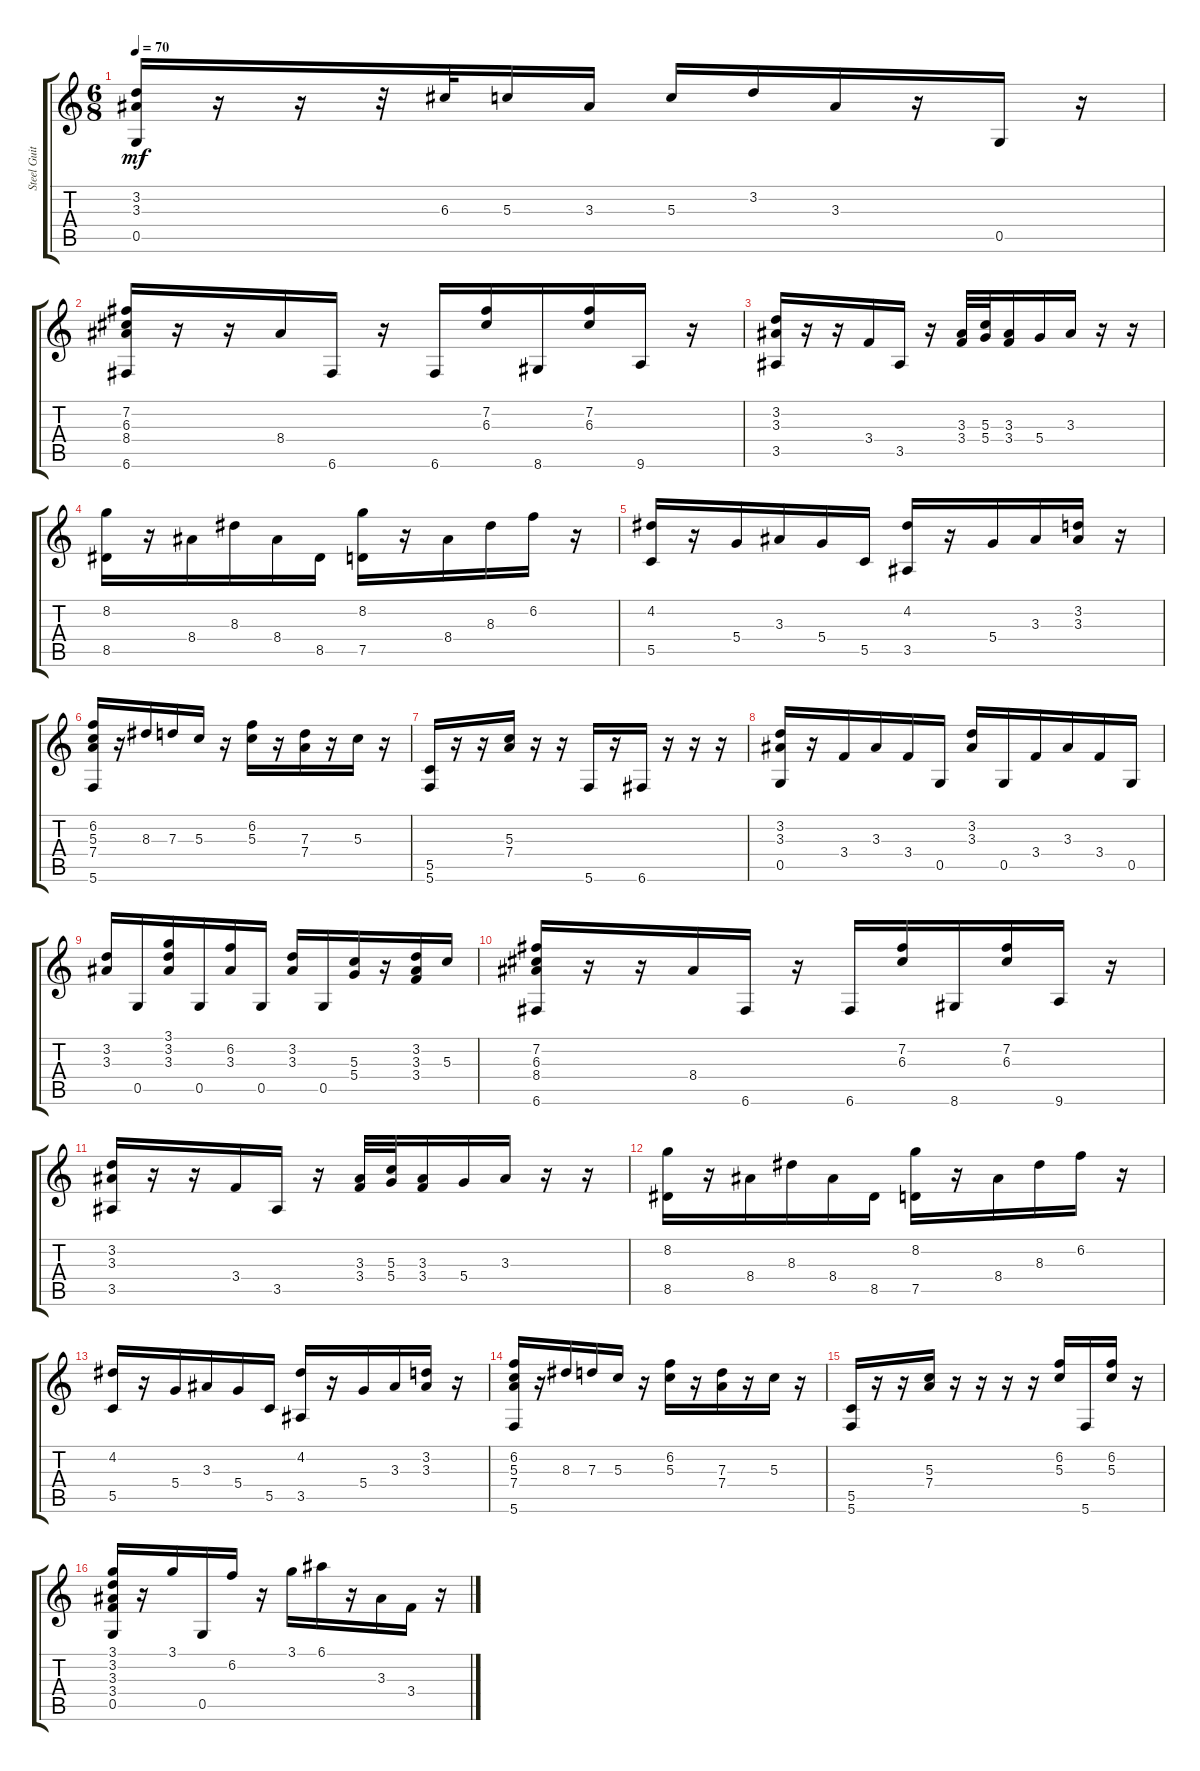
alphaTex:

\track ("Steel Guitar" "Steel Guit") {instrument acousticguitarsteel}
\staff {score tabs}
\tuning (E4 B3 G3 D3 G2 C2) {hide}
\ts (6 8)
\tempo 70
\clef g2
\ks c
(3.2 3.3 0.5).16{dy mf} r.16 r.16 r.32 6.3.32 5.3.16 3.3.16 5.3.16 3.2.16 3.3.16 r.16 0.5.16 r.16 |
(7.2 6.3 8.4 6.6).16 r.16 r.16 8.4.16 6.6.16 r.16 6.6.16 (7.2 6.3).16 8.6.16 (7.2 6.3).16 9.6.16 r.16 |
(3.2 3.3 3.5).16 r.16 r.16 3.4.16 3.5.16 r.16 (3.3 3.4).32 (5.3 5.4).32 (3.3 3.4).16 5.4.16 3.3.16 r.16 r.16 |
(8.2 8.5).16 r.16 8.4.16 8.3.16 8.4.16 8.5.16 (8.2 7.5).16 r.16 8.4.16 8.3.16 6.2.16 r.16 |
(4.2 5.5).16 r.16 5.4.16 3.3.16 5.4.16 5.5.16 (4.2 3.5).16 r.16 5.4.16 3.3.16 (3.2 3.3).16 r.16 |
(6.2 5.3 7.4 5.6).16 r.16 8.3.16 7.3.16 5.3.16 r.16 (6.2 5.3).16 r.16 (7.3 7.4).16 r.16 5.3.16 r.16 |
(5.5 5.6).16 r.16 r.16 (5.3 7.4).16 r.16 r.16 5.6.16 r.16 6.6.16 r.16 r.16 r.16 |
(3.2 3.3 0.5).16 r.16 3.4.16 3.3.16 3.4.16 0.5.16 (3.2 3.3).16 0.5.16 3.4.16 3.3.16 3.4.16 0.5.16 |
(3.2 3.3).16 0.5.16 (3.1 3.2 3.3).16 0.5.16 (6.2 3.3).16 0.5.16 (3.2 3.3).16 0.5.16 (5.3 5.4).16 r.16 (3.2 3.3 3.4).16 5.3.16 |
(7.2 6.3 8.4 6.6).16 r.16 r.16 8.4.16 6.6.16 r.16 6.6.16 (7.2 6.3).16 8.6.16 (7.2 6.3).16 9.6.16 r.16 |
(3.2 3.3 3.5).16 r.16 r.16 3.4.16 3.5.16 r.16 (3.3 3.4).32 (5.3 5.4).32 (3.3 3.4).16 5.4.16 3.3.16 r.16 r.16 |
(8.2 8.5).16 r.16 8.4.16 8.3.16 8.4.16 8.5.16 (8.2 7.5).16 r.16 8.4.16 8.3.16 6.2.16 r.16 |
(4.2 5.5).16 r.16 5.4.16 3.3.16 5.4.16 5.5.16 (4.2 3.5).16 r.16 5.4.16 3.3.16 (3.2 3.3).16 r.16 |
(6.2 5.3 7.4 5.6).16 r.16 8.3.16 7.3.16 5.3.16 r.16 (6.2 5.3).16 r.16 (7.3 7.4).16 r.16 5.3.16 r.16 |
(5.5 5.6).16 r.16 r.16 (5.3 7.4).16 r.16 r.16 r.16 r.16 (6.2 5.3).16 5.6.16 (6.2 5.3).16 r.16 |
(3.1 3.2 3.3 3.4 0.5).16 r.16 3.1.16 0.5.16 6.2.16 r.16 3.1.16 6.1.16 r.16 3.3.16 3.4.16 r.16
